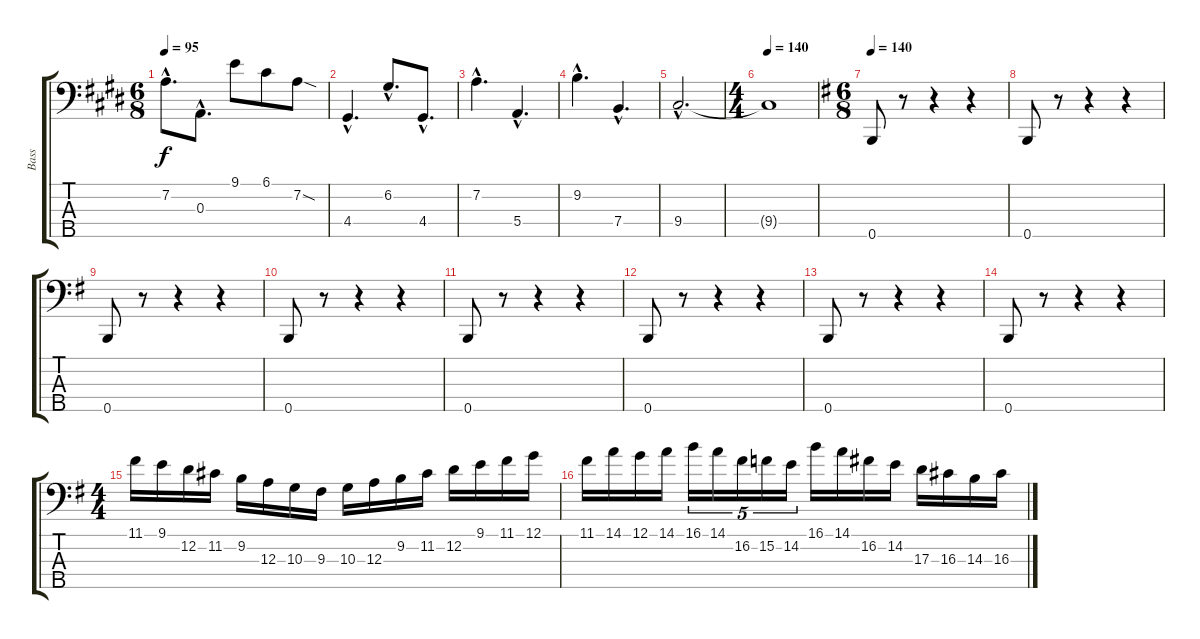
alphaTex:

\track ("Bass" "Bass") {instrument electricbassfinger}
\staff {score tabs}
\tuning (G2 D2 A1 E1 B0) {hide}
\ts (6 8)
\tempo 95
\clef f4
\ks e
7.2{hac}.8{d dy f} 0.3{hac}.8{d} 9.1.8 6.1.8 7.2{sod}.8 |
4.4{hac}.4{d} 6.2{hac}.8{d} 4.4{hac}.8{d} |
7.2{hac}.4{d} 5.4{hac}.4{d} |
9.2{hac}.4{d} 7.4{hac}.4{d} |
9.4{hac}.2{d} |
\ts (4 4)
\tempo 140
9.4{t}.1 |
\ts (6 8)
\tempo 140
\ks g
0.5.8 r.8 r.4 r.4 |
0.5.8 r.8 r.4 r.4 |
0.5.8 r.8 r.4 r.4 |
0.5.8 r.8 r.4 r.4 |
0.5.8 r.8 r.4 r.4 |
0.5.8 r.8 r.4 r.4 |
0.5.8 r.8 r.4 r.4 |
0.5.8 r.8 r.4 r.4 |
\ts (4 4)
11.1.16 9.1.16 12.2.16 11.2.16 9.2.16 12.3.16 10.3.16 9.3.16 10.3.16 12.3.16 9.2.16 11.2.16 12.2.16 9.1.16 11.1.16 12.1.16 |
11.1.16 14.1.16 12.1.16 14.1.16 16.1.16{tu (5 4)} 14.1.16{tu (5 4)} 16.2.16{tu (5 4)} 15.2.16{tu (5 4)} 14.2.16{tu (5 4)} 16.1.16 14.1.16 16.2.16 14.2.16 17.3.16 16.3.16 14.3.16 16.3.16
